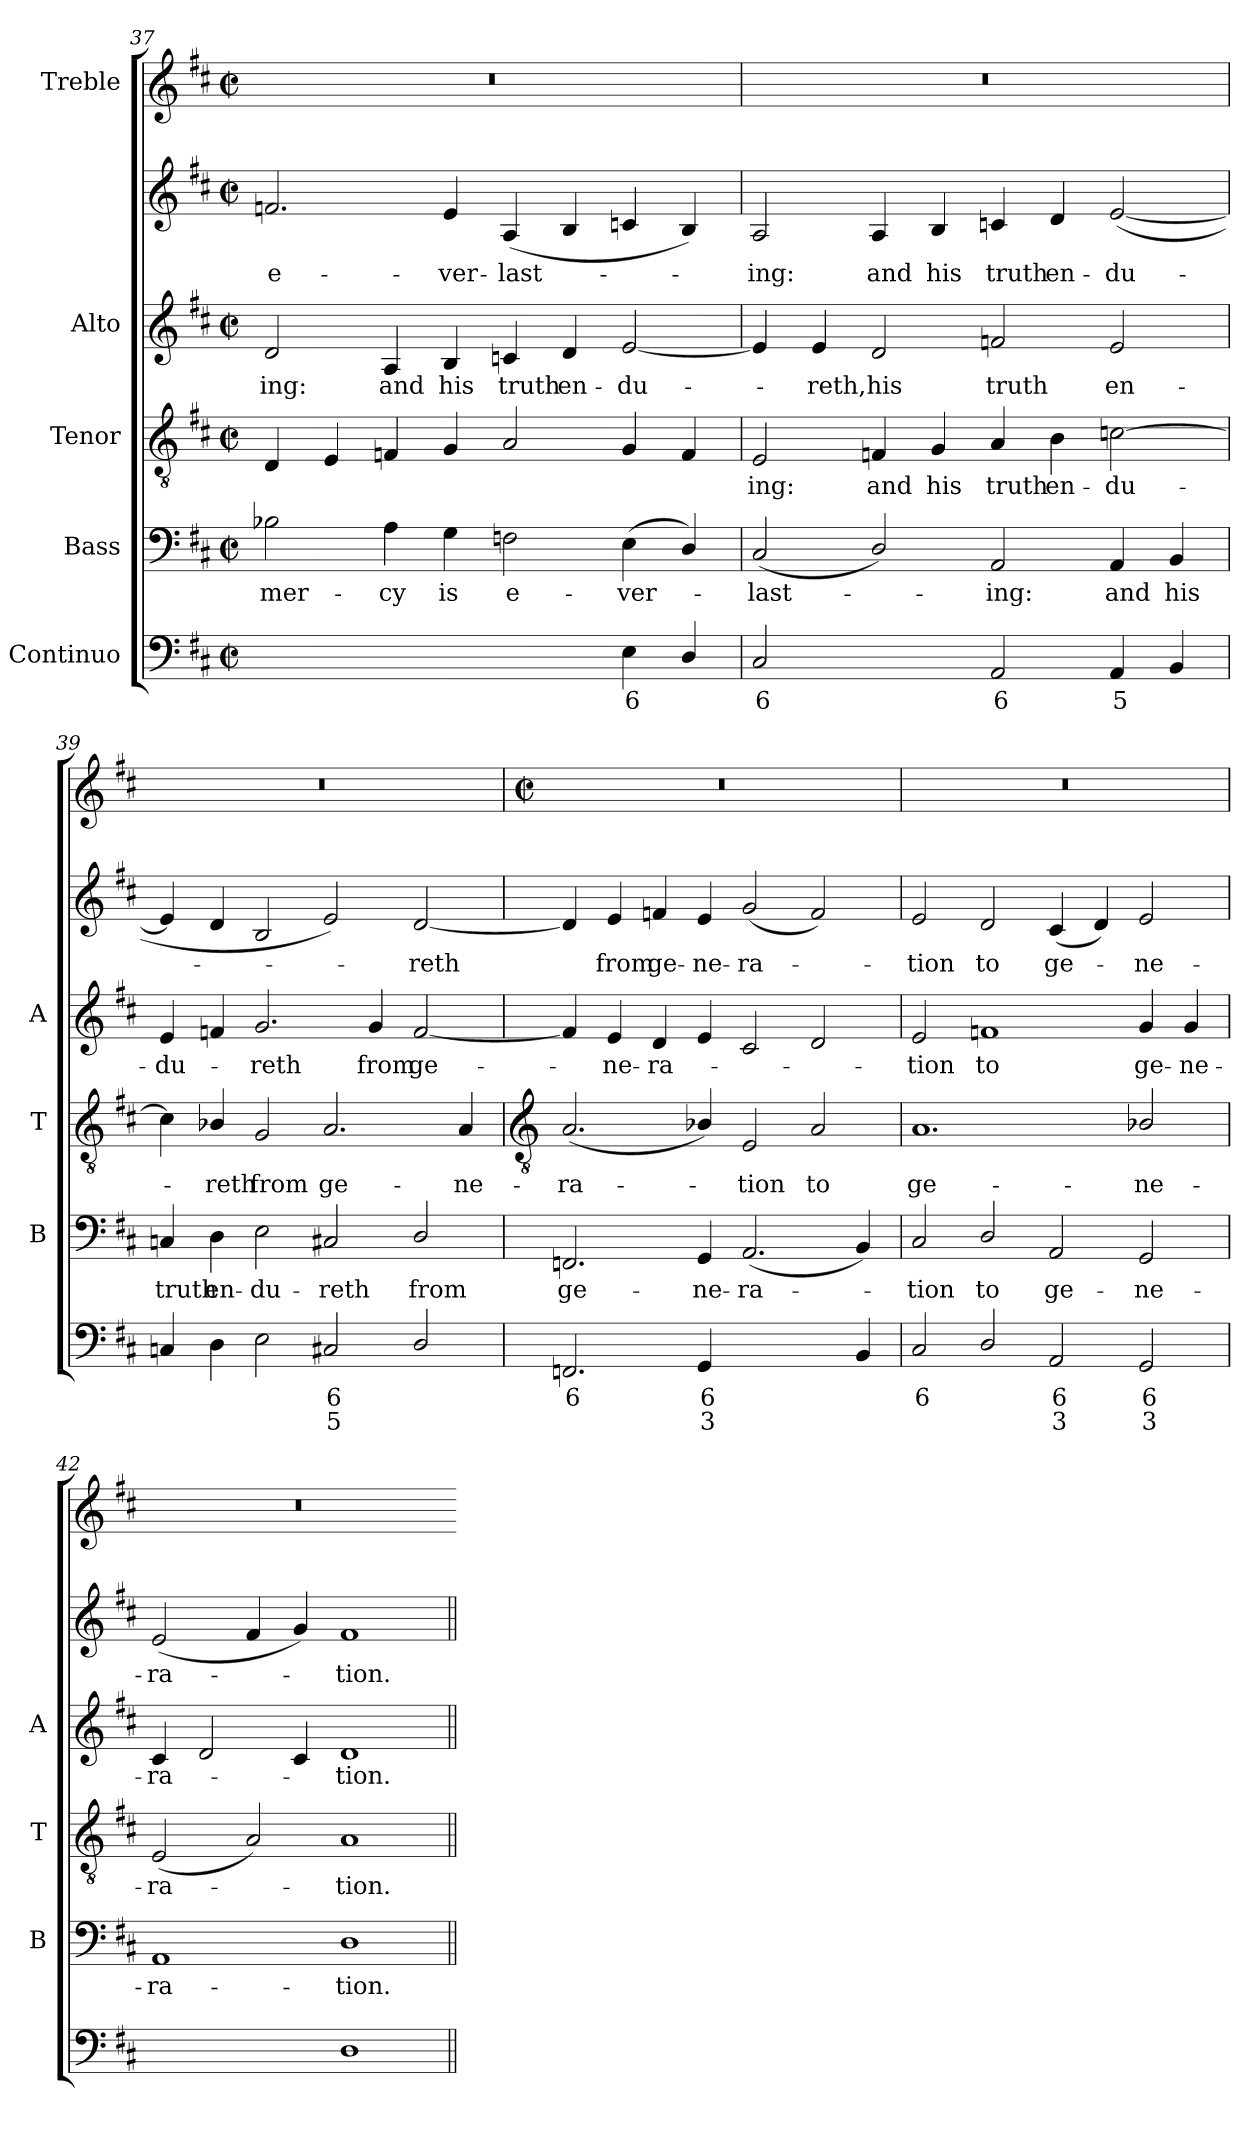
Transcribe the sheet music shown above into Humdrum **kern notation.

**kern	**text	**text	**kern	**text	**kern	**text	**kern	**text	**kern	**text	**kern
*part5	*part5	*part5	*part4	*part4	*part3	*part3	*part2	*part2	*part2	*part2	*part1
*staff6	*staff6	*staff6	*staff5	*staff5	*staff4	*staff4	*staff3	*staff3	*staff2	*staff2	*staff1
*I"Continuo	*	*	*I"Bass	*	*I"Tenor	*	*I"Alto	*	*	*	*I"Treble
*	*	*	*I'B	*	*I'T	*	*I'A	*	*	*	*
!!LO:LB:g=z
*clefF4	*	*	*clefF4	*	*clefGv2	*	*clefG2	*	*clefG2	*	*clefG2
*k[f#c#]	*	*	*k[f#c#]	*	*k[f#c#]	*	*k[f#c#]	*	*k[f#c#]	*	*k[f#c#]
*D:	*	*	*D:	*	*D:	*	*D:	*	*D:	*	*D:
*M4/2	*	*	*M4/2	*	*M4/2	*	*M4/2	*	*M4/2	*	*M4/2
*met(c|)	*	*	*met(c|)	*	*met(c|)	*	*met(c|)	*	*met(c|)	*	*met(c|)
=37	=37	=37	=37	=37	=37	=37	=37	=37	=37	=37	=37
!	!LO:LY:b	!	!	!LO:LY:b	!	!	!	!LO:LY:b	!	!LO:LY:b	!
[2Dyy	6	.	2B-X	mer-	4D	.	2d	ing:	2.fn	-e-	0r
.	.	.	.	.	4E	.	.	.	.	.	.
!	!LO:LY:b	!	!	!LO:LY:b	!	!	!	!LO:LY:b	!	!	!
2Dyy]	5	.	4A	-cy	4Fn	.	4A	and	.	.	.
!	!	!	!	!LO:LY:b	!	!	!	!LO:LY:b	!	!LO:LY:b	!
.	.	.	4G	is	4G	.	4B	his	4e	-ver-	.
!	!LO:LY:b	!	!	!LO:LY:b	!	!	!	!LO:LY:b	!	!LO:LY:b	!
[4Fnyy	5	.	2Fn	e-	2A/	.	4cn	truth	(<4A	-last-	.
!	!LO:LY:b	!	!	!	!	!	!	!LO:LY:b	!	!	!
4Fyy]	6	.	.	.	.	.	4d	en-	4B	.	.
!	!LO:LY:b	!	!	!LO:LY:b	!	!	!	!LO:LY:b	!	!	!
4E	6	.	(<4E	-ver-	4G	.	[2e	-du-	4cn	.	.
4D/	.	.	4D/)	.	4F	.	.	.	4B)	.	.
=38	=38	=38	=38	=38	=38	=38	=38	=38	=38	=38	=38
!	!LO:LY:b	!	!	!LO:LY:b	!	!LO:LY:b	!	!	!	!LO:LY:b	!
2C#/	6	.	(<2C#	last-	2E	ing:	4e]	.	2A	ing:	0r
!	!	!	!	!	!	!	!	!LO:LY:b	!	!	!
.	.	.	.	.	.	.	4e	reth,	.	.	.
!	!LO:LY:b	!	!	!	!	!LO:LY:b	!	!LO:LY:b	!	!LO:LY:b	!
[4D/yy	5	.	2D/)	.	4Fn	and	2d	his	4A	and	.
!	!LO:LY:b	!	!	!	!	!LO:LY:b	!	!	!	!LO:LY:b	!
4Dyy]	6	.	.	.	4G	his	.	.	4B	his	.
!	!LO:LY:b	!	!	!LO:LY:b	!	!LO:LY:b	!	!LO:LY:b	!	!LO:LY:b	!
2AA	6	.	2AA	ing:	4A	truth	2fn	truth	4cn	truth	.
!	!	!	!	!	!	!LO:LY:b	!	!	!	!LO:LY:b	!
.	.	.	.	.	4B	en-	.	.	4d	en-	.
!	!LO:LY:b	!	!	!LO:LY:b	!	!LO:LY:b	!	!LO:LY:b	!	!LO:LY:b	!
4AA	5	.	4AA	and	[2cn	-du-	2e	en-	(<[2e	-du-	.
!	!	!	!	!LO:LY:b	!	!	!	!	!	!	!
4BB	.	.	4BB	his	.	.	.	.	.	.	.
=39	=39	=39	=39	=39	=39	=39	=39	=39	=39	=39	=39
!	!	!	!	!LO:LY:b	!	!	!	!LO:LY:b	!	!	!
4Cn	.	.	4Cn	truth	4c]	.	4e	du-	4e]	.	0r
!	!	!	!	!LO:LY:b	!	!LO:LY:b	!	!	!	!	!
4D	.	.	4D	en-	4B-X/	reth	4fn	.	4d	.	.
!	!	!	!	!LO:LY:b	!	!LO:LY:b	!	!LO:LY:b	!	!	!
2E	.	.	2E	-du-	2G	from	2.g	reth	2B	.	.
!	!LO:LY:b	!LO:LY:b	!	!LO:LY:b	!	!LO:LY:b	!	!	!	!	!
2C#X	6	5	2C#X	-reth	2.A	ge-	.	.	2e)	.	.
!	!	!	!	!	!	!	!	!LO:LY:b	!	!	!
.	.	.	.	.	.	.	4g	from	.	.	.
!	!	!	!	!LO:LY:b	!	!	!	!LO:LY:b	!	!LO:LY:b	!
2D/	.	.	2D/	from	.	.	[2f	ge-	[2d	-reth	.
!	!	!	!	!	!	!LO:LY:b	!	!	!	!	!
.	.	.	.	.	4A	-ne-	.	.	.	.	.
!!LO:LB:g=z
=40	=40	=40	=40	=40	=40	=40	=40	=40	=40	=40	=40
*	*	*	*	*	*clefGv2	*	*	*	*	*	*
*	*	*	*	*	*	*	*	*	*	*	*M4/2
*	*	*	*	*	*	*	*	*	*	*	*met(c|)
!	!LO:LY:b	!	!	!LO:LY:b	!	!LO:LY:b	!	!	!	!	!
2.FFn	6	.	2.FFn	ge-	(<2.A	-ra-	4f]	.	4d]	.	0r
!	!	!	!	!	!	!	!	!LO:LY:b	!	!LO:LY:b	!
.	.	.	.	.	.	.	4e	ne-	4e	from	.
!	!	!	!	!	!	!	!	!LO:LY:b	!	!LO:LY:b	!
.	.	.	.	.	.	.	4d	-ra-	4fn	ge-	.
!	!LO:LY:b	!LO:LY:b	!	!LO:LY:b	!	!	!	!	!	!LO:LY:b	!
4GG	6	3	4GG	-ne-	4B-X/)	.	4e	.	4e	-ne-	.
!	!LO:LY:b	!LO:LY:b	!	!LO:LY:b	!	!LO:LY:b	!	!	!	!LO:LY:b	!
[2AAyy	7	3	(<2.AA	-ra-	2E	tion	2c#	.	(<2g	-ra-	.
!	!LO:LY:b	!LO:LY:b	!	!	!	!LO:LY:b	!	!	!	!	!
4AAyy]	6	4	.	.	2A	to	2d	.	2f)	.	.
4BB	.	.	4BB)	.	.	.	.	.	.	.	.
=41	=41	=41	=41	=41	=41	=41	=41	=41	=41	=41	=41
!	!LO:LY:b	!	!	!LO:LY:b	!	!LO:LY:b	!	!LO:LY:b	!	!LO:LY:b	!
2C#	6	.	2C#	tion	1.A	ge-	2e	-tion	2e	tion	0r
!	!	!	!	!LO:LY:b	!	!	!	!LO:LY:b	!	!LO:LY:b	!
2D/	.	.	2D/	to	.	.	1fn	to	2d	to	.
!	!LO:LY:b	!LO:LY:b	!	!LO:LY:b	!	!	!	!	!	!LO:LY:b	!
2AA	6	3	2AA	ge-	.	.	.	.	(<4c#	ge-	.
.	.	.	.	.	.	.	.	.	4d)	.	.
!	!LO:LY:b	!LO:LY:b	!	!LO:LY:b	!	!LO:LY:b	!	!LO:LY:b	!	!LO:LY:b	!
2GG	6	3	2GG	-ne-	2B-X/	-ne-	4g	ge-	2e	ne-	.
!	!	!	!	!	!	!	!	!LO:LY:b	!	!	!
.	.	.	.	.	.	.	4g	-ne-	.	.	.
=42	=42	=42	=42	=42	=42	=42	=42	=42	=42	=42	=42
!	!LO:LY:b	!LO:LY:b	!	!LO:LY:b	!	!LO:LY:b	!	!LO:LY:b	!	!LO:LY:b	!
[4AAyy	5	3	1AA	-ra-	(<2E	-ra-	4c#	ra-	(<2e	-ra-	0r
!	!	!LO:LY:b	!	!	!	!	!	!	!	!	!
4AAyy_	.	4	.	.	.	.	2d	.	.	.	.
!	!LO:LY:b	!LO:LY:b	!	!	!	!	!	!	!	!	!
4AAyy_	6	4	.	.	2A/)	.	.	.	4f#	.	.
!	!LO:LY:b	!LO:LY:b	!	!	!	!	!	!	!	!	!
4AAyy]	7	3	.	.	.	.	4c#	.	4g)	.	.
!	!	!	!	!LO:LY:b	!	!LO:LY:b	!	!LO:LY:b	!	!LO:LY:b	!
1D	.	.	1D	-tion.	1A	tion.	1d	tion.	1f#	tion.	.
=||	=	=	=||	=	=||	=	=||	=	=||	=	=
*-	*-	*-	*-	*-	*-	*-	*-	*-	*-	*-	*-
